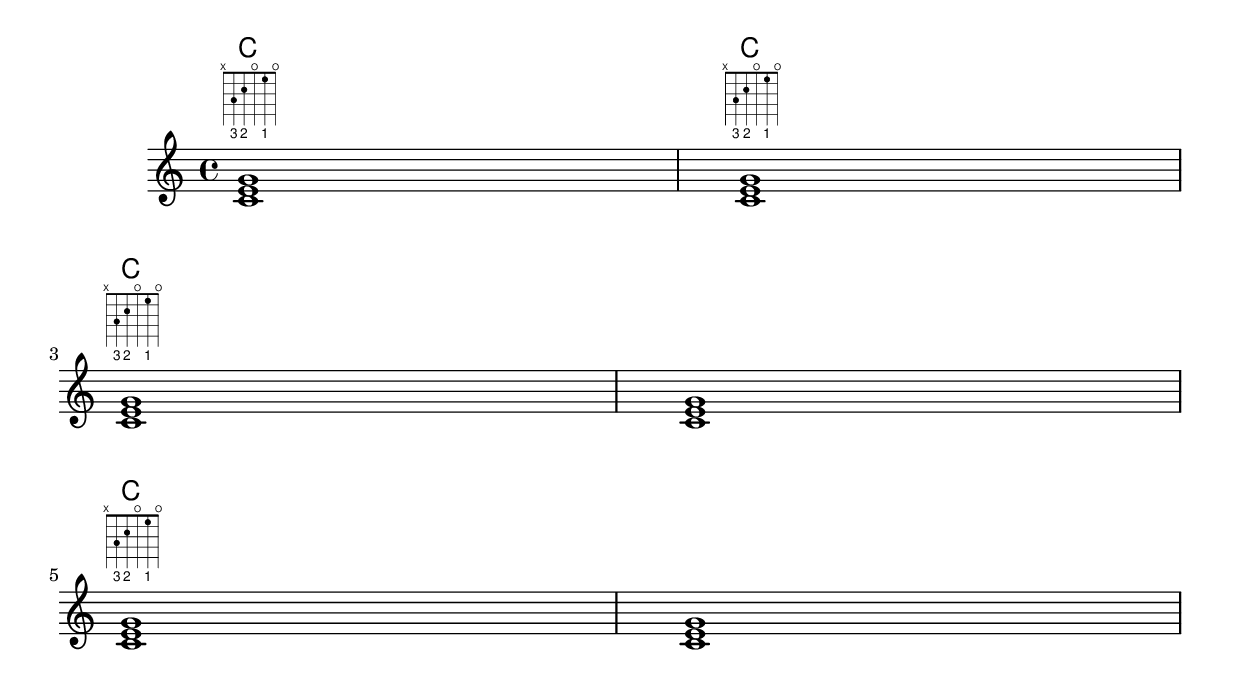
% Do not edit this file; it is automatically
% generated from Documentation/snippets/new
% This file is in the public domain.
%% Note: this file works from version 2.13.0
\version "2.13.16"

\header {
%% Translation of GIT committish: 1d589aa04c20d7711bf662618adbdd6d445db29d
  texidoces = "
Se puede hacer que los diagramas de posiciones se muestren sólo
cuando el acorde cambia o al comienzo de una nueva línea.

"

  doctitlees = "Cambios de acorde de posiciones de trastes"


%% Translation of GIT committish: 0a868be38a775ecb1ef935b079000cebbc64de40
texidocde = "
Bunddiagramme können definiert werden, sodass sie nur angezeigt werden,
wenn der Akkord sich ändert oder eine neue Zeile anfängt.

"

  doctitlede = "Akkordänderungen für Bunddiagramme"

  lsrtags = "fretted-strings"
  texidoc = "FretBoards can be set to display only when the chord changes
or at the beginning of a new line."
  doctitle = "chordChanges for FretBoards"
} % begin verbatim


\include "predefined-guitar-fretboards.ly"

myChords = \chordmode {
  c1 c1 \break
  \set chordChanges = ##t
  c1 c1 \break
  c1 c1 \break
}

<<
  \new ChordNames { \myChords }
  \new FretBoards { \myChords }
  \new Staff { \myChords }
>>
